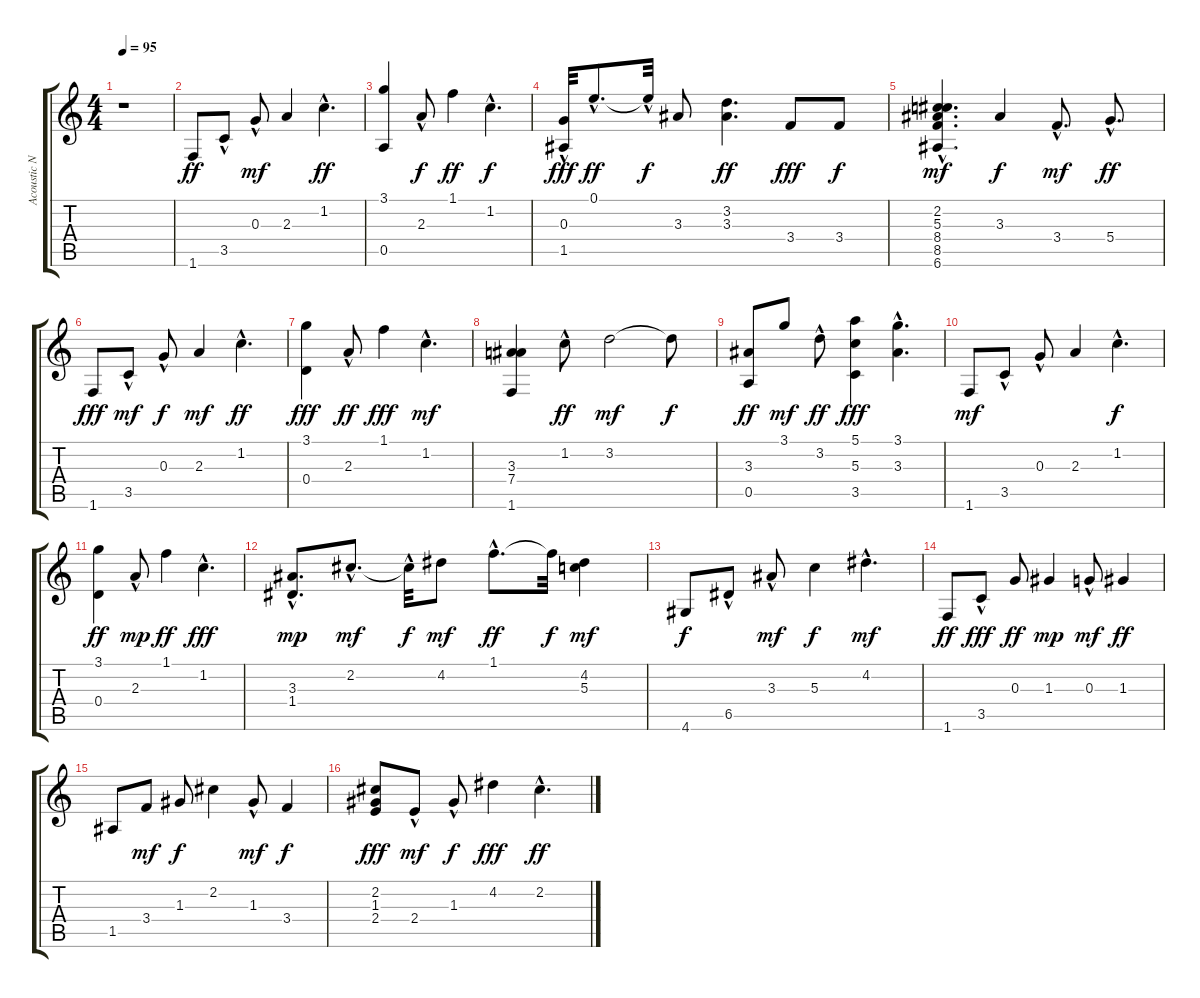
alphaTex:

\track ("Acoustic Nylon Guitar" "Acoustic N") {instrument acousticguitarnylon}
\staff {score tabs}
\tuning (E4 B3 G3 D3 A2 E2) {hide}
\ts (4 4)
\tempo 95
\clef g2
\ks c
r.1{dy ff instrument acousticguitarnylon} |
1.6.8{instrument acousticguitarnylon} 3.5{hac}.8 0.3{hac}.8{dy mf} 2.3.4 1.2{hac}.4{d dy ff} |
(3.1 0.5).4 2.3{hac}.8{dy f} 1.1.4{dy ff} 1.2{hac}.4{d dy f} |
(0.3{hac} 1.5).32{dy fff} 0.1{hac}.8{d dy ff} 0.1{hac t}.32{dy f} 3.3.8 (3.2 3.3).4{d dy ff} 3.4.8{dy fff} 3.4.8{dy f} |
(2.2 5.3 8.4{hac} 8.5{hac} 6.6).4{d dy mf} 3.3.4{dy f} 3.4{hac}.8{d dy mf} 5.4{hac}.8{d dy ff} |
1.6.8{dy fff} 3.5{hac}.8{dy mf} 0.3{hac}.8{dy f} 2.3.4{dy mf} 1.2{hac}.4{d dy ff} |
(3.1 0.4).4{dy fff} 2.3{hac}.8{dy ff} 1.1.4{dy fff} 1.2{hac}.4{d dy mf} |
(3.3 7.4 1.6).4 1.2{hac}.8{dy ff} 3.2.2{dy mf} 3.2{t}.8{dy f} |
(3.3 0.5).8{dy ff} 3.1.8{dy mf} 3.2{hac}.8{dy ff} (5.1 5.3 3.5).4{dy fff} (3.1{hac} 3.3{hac}).4{d} |
1.6.8{dy mf} 3.5{hac}.8 0.3{hac}.8 2.3.4 1.2{hac}.4{d dy f} |
(3.1 0.4).4{dy ff} 2.3{hac}.8{dy mp} 1.1.4{dy ff} 1.2{hac}.4{d dy fff} |
(3.3{hac} 1.4{hac}).8{d dy mp} 2.2{hac}.8{d dy mf} 2.2{hac t}.32{dy f} 4.2.8{dy mf} 1.1{hac}.8{d dy ff} 1.1{t}.32{dy f} (4.2 5.3).4{dy mf} |
4.6.8{dy f} 6.5{hac}.8 3.3{hac}.8{dy mf} 5.3.4{dy f} 4.2{hac}.4{d dy mf} |
1.6.8{dy ff} 3.5{hac}.8{dy fff} 0.3.8{dy ff} 1.3.4{dy mp} 0.3{hac}.8{dy mf} 1.3.4{dy ff} |
1.5.8 3.4.8{dy mf} 1.3.8{dy f} 2.2.4 1.3{hac}.8{dy mf} 3.4.4{dy f} |
(2.2 1.3 2.4).8{dy fff} 2.4{hac}.8{dy mf} 1.3{hac}.8{dy f} 4.2.4{dy fff} 2.2{hac}.4{d dy ff}
